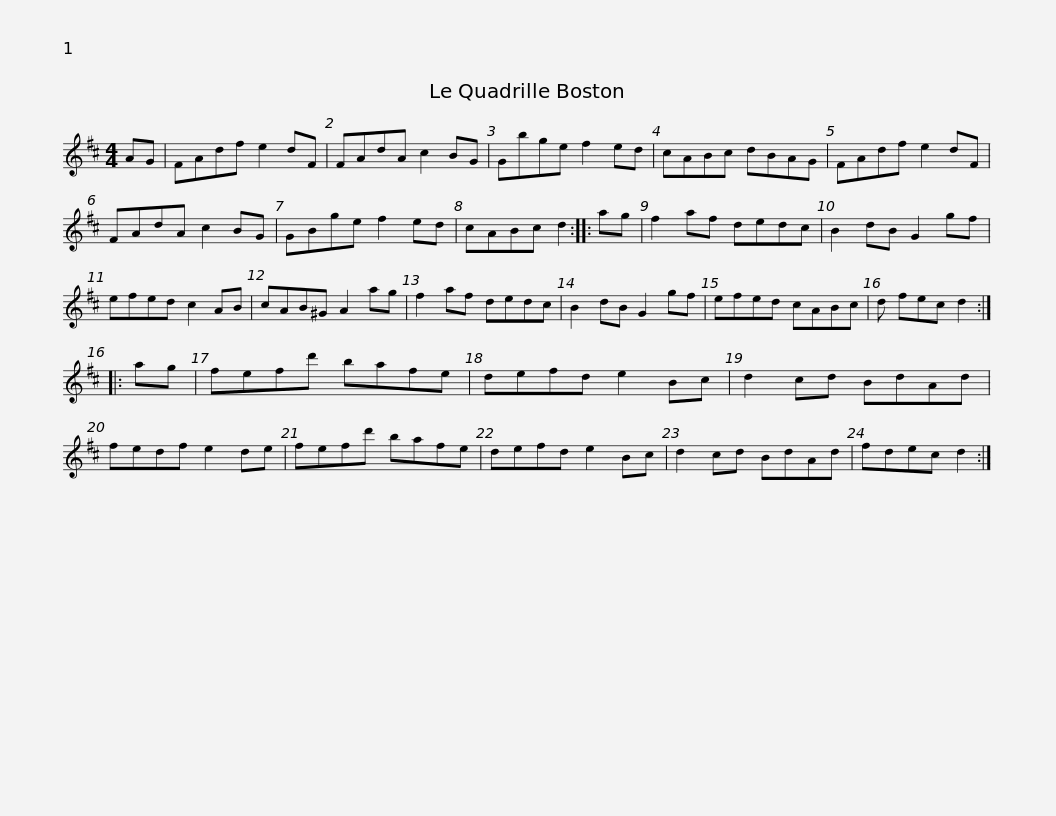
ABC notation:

X:1
L:1/8
M:4/4
I:linebreak $
K:D
V:1 treble
V:1
 AG | FAdf e2 dF | FAdA c2 BG | Gbge f2 ed | cABc dBAG | %5
 FAdf e2 dF |$ FAdA c2 BG | GBge f2 ed | cABc d2 :: ag | %10
 f2 af dedc | B2 dB G2 gf | efed c2 AB |$ cAB^G A2 ag | f2 af dedc | %15
 B2 dB G2 gf | efed cABc | d fec d2 :: ag |$ fefd' bafe | %20
 defd e2 Bc | d2 cd BdAd | fedf e2 de | fefd' bafe | defd e2 Bc |$ %25
 d2 cd BdAd | fdec d2 :| %27
